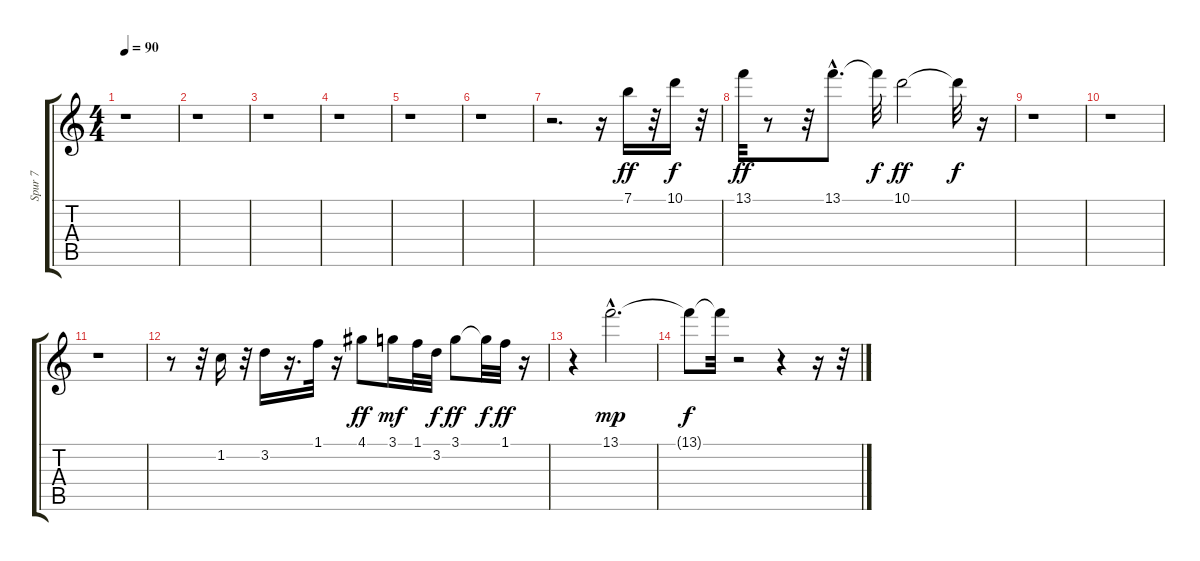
\track ("Spur 7" "Spur 7") {instrument electricguitarjazz}
\staff {score tabs}
\tuning (E4 B3 G3 D3 A2 E2) {hide}
\ts (4 4)
\tempo 90
\clef g2
\ks c
r.1{dy f} |
r.1 |
r.1 |
r.1 |
r.1 |
r.1 |
r.2{d} r.16 7.1.16{dy ff} r.32 10.1.16{dy f} r.32 |
13.1.32{dy ff} r.8 r.32 13.1{hac}.8{d} 13.1{t}.32{dy f} 10.1.2{dy ff} 10.1{t}.32{dy f} r.16 |
r.1 |
r.1 |
r.1 |
r.8 r.32 1.2.16 r.32 3.2.16 r.16{d} 1.1.32 r.16 4.1.8{dy ff} 3.1.16{dy mf} 1.1.32 3.2.32{dy f} 3.1.8{dy ff} 3.1{t}.32{dy f} 1.1.32{dy ff} r.16 |
r.4 13.1{hac}.2{d dy mp} |
13.1{t}.8{dy f} 13.1{t}.32 r.2 r.4 r.16 r.32
